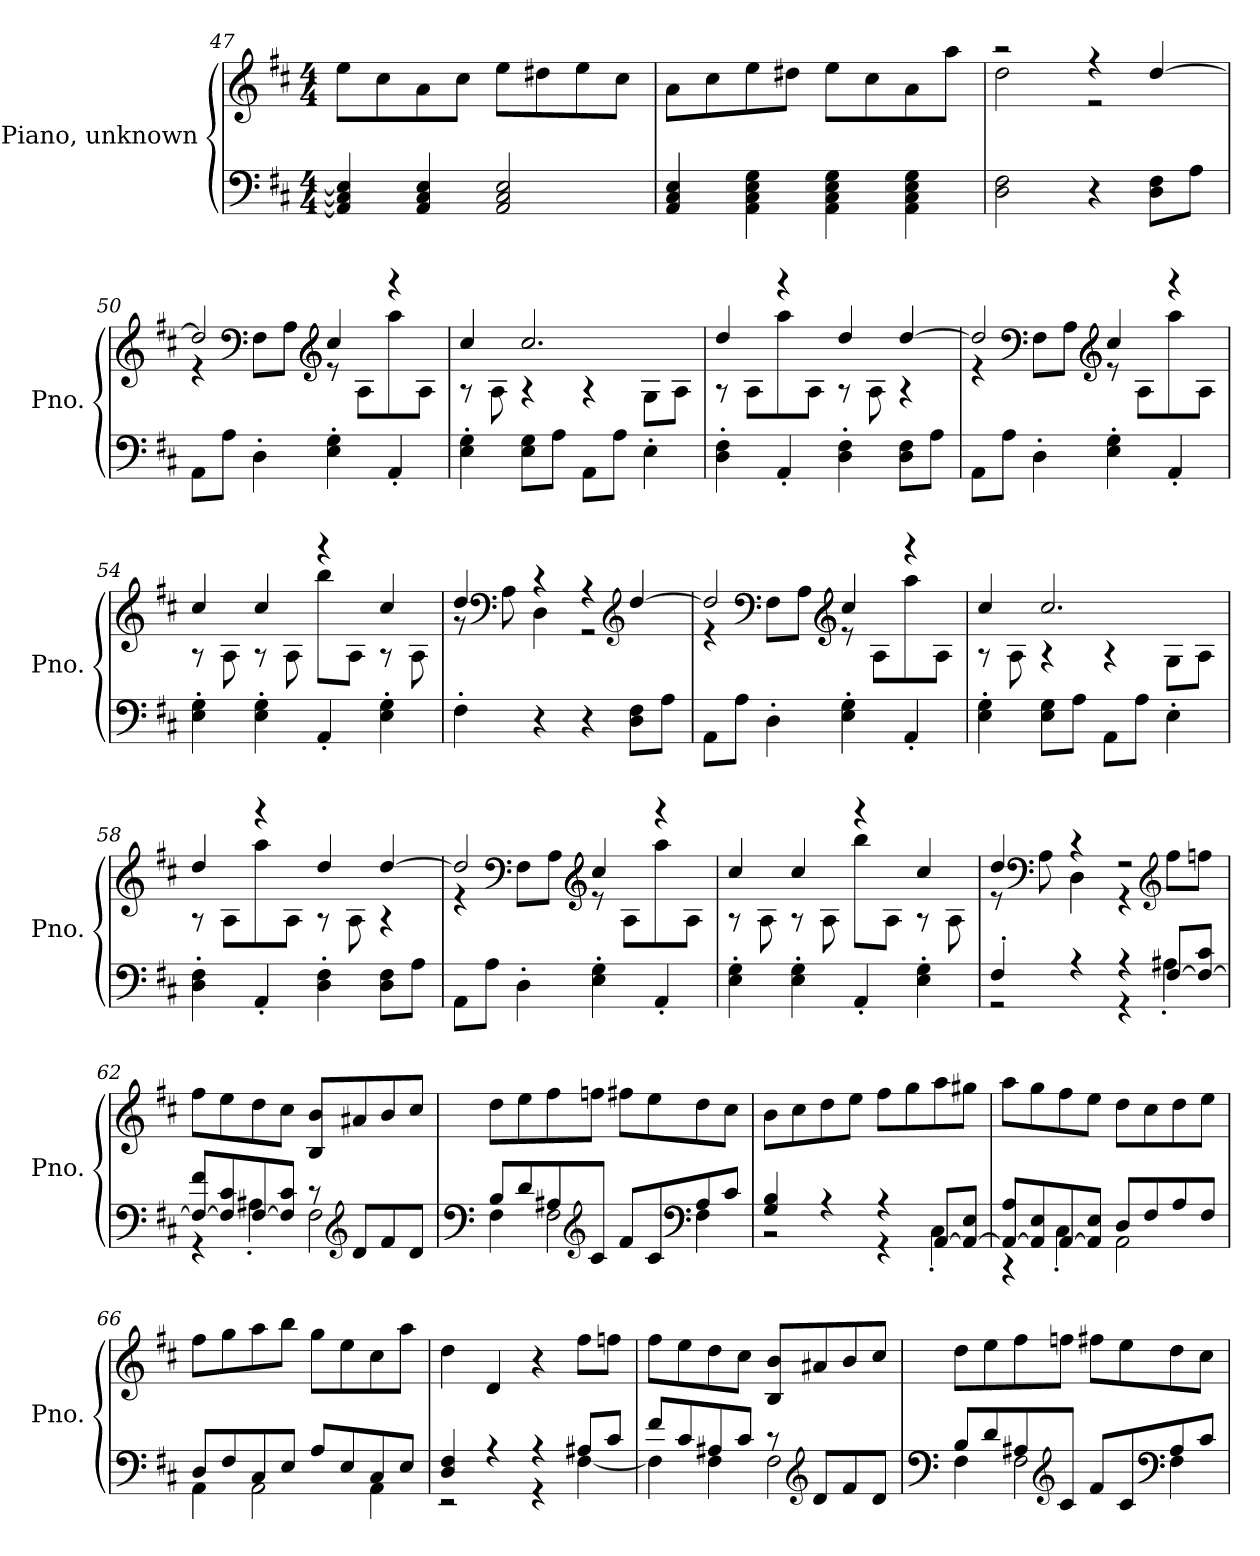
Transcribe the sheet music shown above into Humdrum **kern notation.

**kern	**kern
*part1	*part1
*staff2	*staff1
*I"Piano, unknown	*
*I'Pno.	*
*clefF4	*clefG2
*k[f#c#]	*k[f#c#]
*M4/4	*M4/4
=47	=47
4AA/] 4C#/] 4E/]	8ee\L
.	8cc#\
4AA/ 4C#/ 4E/	8a\
.	8cc#\J
2AA/ 2C#/ 2E/	8ee\L
.	8dd#X\
.	8ee\
.	8cc#\J
=48	=48
4AA/ 4C#/ 4E/	8a\L
.	8cc#\
4AA\ 4C#\ 4E\ 4G\	8ee\
.	8dd#X\J
4AA\ 4C#\ 4E\ 4G\	8ee\L
.	8cc#\
4AA\ 4C#\ 4E\ 4G\	8a\
.	8aa\J
=49	=49
*	*^
2D\ 2F#\	2r	2dd\
4r	4r	2r
8D\ 8F#\L	[4dd/	.
8A\J	.	.
=50	=50	=50
8AA\L	2dd/]	4r
8A\J	.	.
*	*clefF4	*
4D'\	.	8F#\L
.	.	8A\J
*	*clefG2	*
4E\' 4G\'	4cc#/	8r
.	.	8A\L
4AA'/	4r	8aa\
.	.	8A\J
!!LO:LB:g=z	!!
=51	=51	=51
4E\' 4G\'	4cc#/	8r
.	.	8A\
8E\ 8G\L	2.cc#/	4r
8A\J	.	.
8AA\L	.	4r
8A\J	.	.
4E'\	.	8G\L
.	.	8A\J
=52	=52	=52
4D\' 4F#\'	4dd/	8r
.	.	8A\L
4AA'/	4r	8aa\
.	.	8A\J
4D\' 4F#\'	4dd/	8r
.	.	8A\
8D\ 8F#\L	[4dd/	4r
8A\J	.	.
=53	=53	=53
8AA\L	2dd/]	4r
8A\J	.	.
*	*clefF4	*
4D'\	.	8F#\L
.	.	8A\J
*	*clefG2	*
4E\' 4G\'	4cc#/	8r
.	.	8A\L
4AA'/	4r	8aa\
.	.	8A\J
=54	=54	=54
4E\' 4G\'	4cc#/	8r
.	.	8A\
4E\' 4G\'	4cc#/	8r
.	.	8A\
4AA'/	4r	8bb\L
.	.	8A\J
4E\' 4G\'	4cc#/	8r
.	.	8A\
!!LO:LB:g=z	!!
=55	=55	=55
4F#'\	4dd/	8r
*	*clefF4	*
.	.	8A\
4r	4r	4D\
4r	4r	2r
*	*clefG2	*
8D\ 8F#\L	[4dd/	.
8A\J	.	.
=56	=56	=56
8AA\L	2dd/]	4r
8A\J	.	.
*	*clefF4	*
4D'\	.	8F#\L
.	.	8A\J
*	*clefG2	*
4E\' 4G\'	4cc#/	8r
.	.	8A\L
4AA'/	4r	8aa\
.	.	8A\J
=57	=57	=57
4E\' 4G\'	4cc#/	8r
.	.	8A\
8E\ 8G\L	2.cc#/	4r
8A\J	.	.
8AA\L	.	4r
8A\J	.	.
4E'\	.	8G\L
.	.	8A\J
=58	=58	=58
4D\' 4F#\'	4dd/	8r
.	.	8A\L
4AA'/	4r	8aa\
.	.	8A\J
4D\' 4F#\'	4dd/	8r
.	.	8A\
8D\ 8F#\L	[4dd/	4r
8A\J	.	.
!!LO:PB:g=z	!!
=59	=59	=59
8AA\L	2dd/]	4r
8A\J	.	.
*	*clefF4	*
4D'\	.	8F#\L
.	.	8A\J
*	*clefG2	*
4E\' 4G\'	4cc#/	8r
.	.	8A\L
4AA'/	4r	8aa\
.	.	8A\J
=60	=60	=60
4E\' 4G\'	4cc#/	8r
.	.	8A\
4E\' 4G\'	4cc#/	8r
.	.	8A\
4AA'/	4r	8bb\L
.	.	8A\J
4E\' 4G\'	4cc#/	8r
.	.	8A\
=61	=61	=61
*^	*	*
4F#'/	2r	4dd/	8r
*	*	*clefF4	*
.	.	.	8A\
4r	.	4r	4D\
4r	4r	2r	4r
*	*	*clefG2	*
[8F#/L	4A#X'\	.	8ff#\L
8F#/_ 8c#/J	.	.	8ffn\J
*	*	*v	*v
=62	=62	=62
8F#/_ 8f#/L	4r	8ff#\L
8F#/] 8c#/	.	8ee\
[8F#/	4A#X'\	8dd\
8F#/] 8c#/J	.	8cc#\J
8r	2F#\	8B/ 8b/L
*clefG2	*	*
8d/L	.	8a#X/
8f#/	.	8b/
8d/J	.	8cc#/J
!!LO:LB:g=z
=63	=63	=63
*clefF4	*	*
8B/L	4F#\	8dd\L
8d/	.	8ee\
8A#X/	2F#\	8ff#\
*clefG2	*	*
8c#/J	.	8ffn\J
8f#/L	.	8ff#X\L
8c#/	.	8ee\
*clefF4	*	*
8A#/	4F#\	8dd\
8c#/J	.	8cc#\J
=64	=64	=64
4G/ 4B/	2r	8b\L
.	.	8cc#\
4r	.	8dd\
.	.	8ee\J
4r	4r	8ff#\L
.	.	8gg\
[8AA/L	4C#'\	8aa\
8AA/_ 8E/J	.	8gg#X\J
=65	=65	=65
8AA/_ 8A/L	4r	8aa\L
8AA/] 8E/	.	8gg\
[8AA/	4C#'\	8ff#\
8AA/] 8E/J	.	8ee\J
8D/L	2AA\	8dd\L
8F#/	.	8cc#\
8A/	.	8dd\
8F#/J	.	8ee\J
=66	=66	=66
8D/L	4AA\	8ff#\L
8F#/	.	8gg\
8C#/	2AA\	8aa\
8E/J	.	8bb\J
8A/L	.	8gg\L
8E/	.	8ee\
8C#/	4AA\	8cc#\
8E/J	.	8aa\J
!!LO:LB:g=z
=67	=67	=67
4D/ 4F#/	2r	4dd\
4r	.	4d/
4r	4r	4r
8A#X/L	[4F#\	8ff#\L
8c#/J	.	8ffn\J
=68	=68	=68
8f#/L	4F#\]	8ff#\L
8c#/	.	8ee\
8A#X/	4F#\	8dd\
8c#/J	.	8cc#\J
8r	2F#\	8B/ 8b/L
*clefG2	*	*
8d/L	.	8a#X/
8f#/	.	8b/
8d/J	.	8cc#/J
=69	=69	=69
*clefF4	*	*
8B/L	4F#\	8dd\L
8d/	.	8ee\
8A#X/	2F#\	8ff#\
*clefG2	*	*
8c#/J	.	8ffn\J
8f#/L	.	8ff#X\L
8c#/	.	8ee\
*clefF4	*	*
8A#/	4F#\	8dd\
8c#/J	.	8cc#\J
*v	*v	*
=	=
*-	*-
